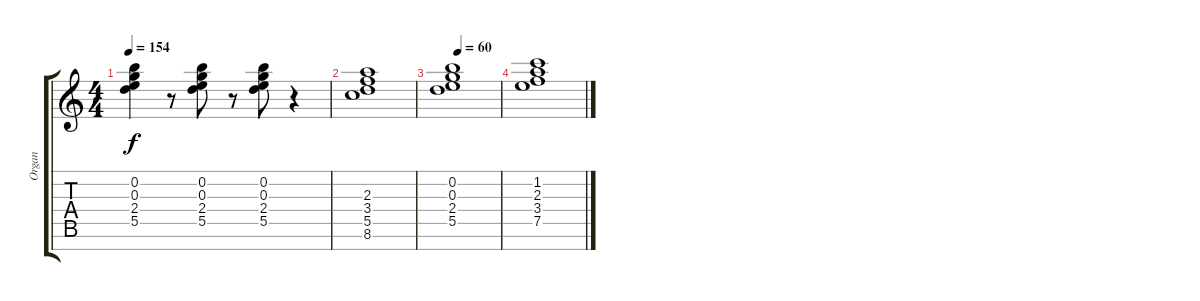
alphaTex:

\track ("Organ" "Organ") {instrument rockorgan}
\staff {score tabs}
\tuning (E6 B5 G5 D5 A4 E4 B3) {hide}
\ts (4 4)
\tempo 154
\clef g2
\ks c
(0.2 0.3 2.4 5.5).4{dy f} r.8 (0.2 0.3 2.4 5.5).8 r.8 (0.2 0.3 2.4 5.5).8 r.4 |
(2.3 3.4 5.5 8.6).1 |
\tempo (60 0.25)
(0.2 0.3 2.4 5.5).1 |
(1.2 2.3 3.4 7.5).1
